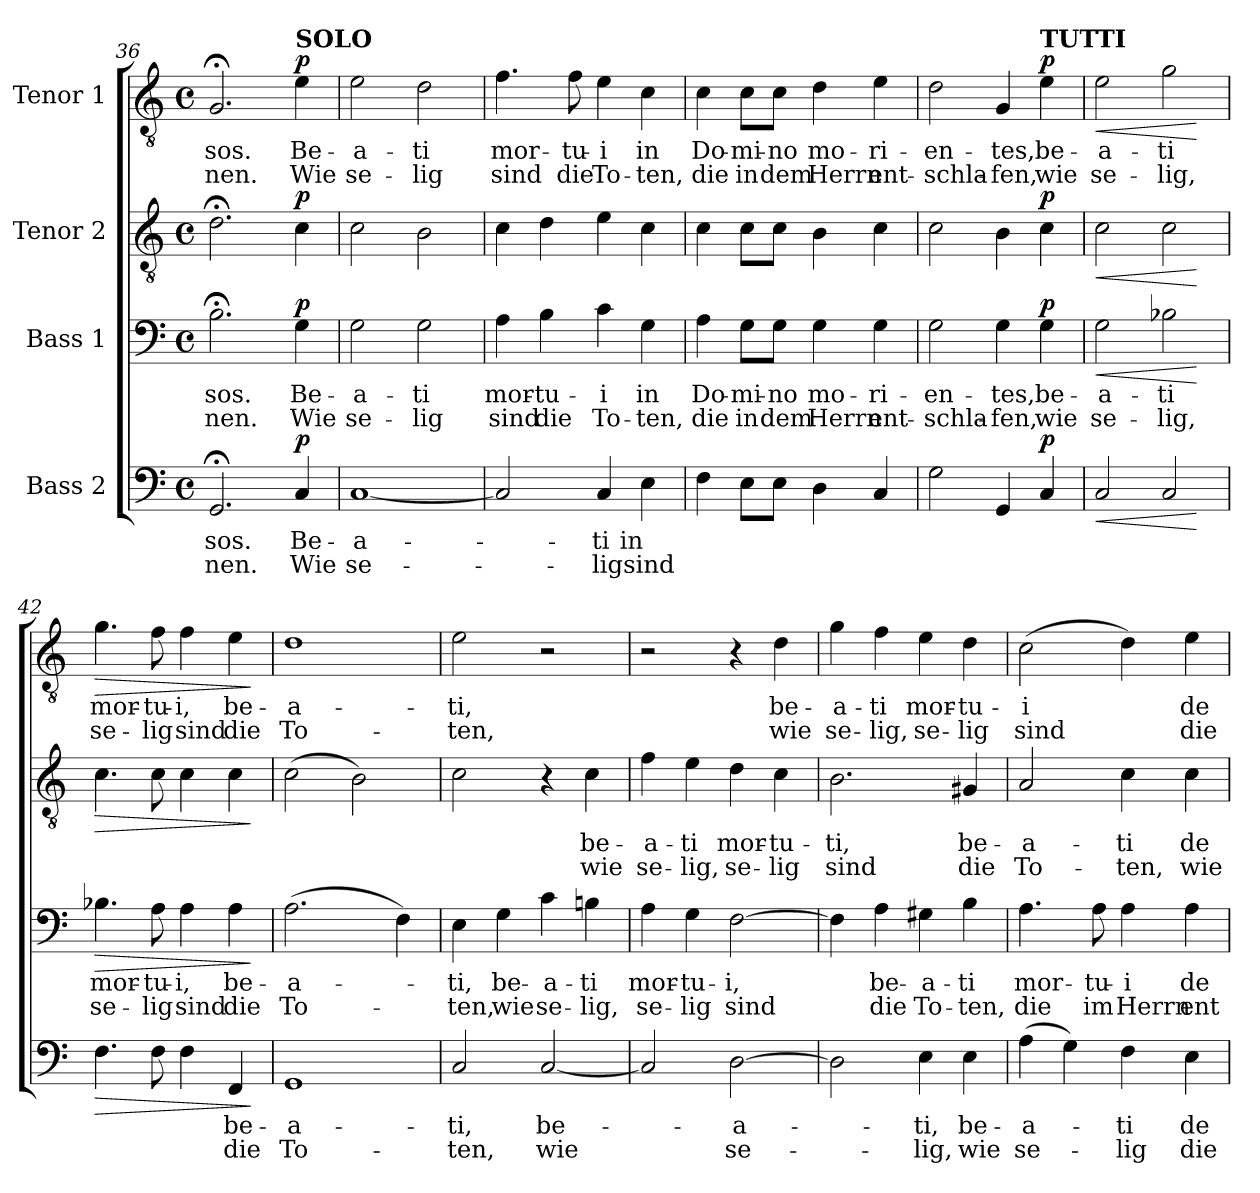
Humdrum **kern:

**kern	**text	**text	**dynam	**kern	**text	**text	**dynam	**kern	**text	**text	**dynam	**kern	**text	**text	**dynam
*part4	*part4	*part4	*part4	*part3	*part3	*part3	*part3	*part2	*part2	*part2	*part2	*part1	*part1	*part1	*part1
*staff4	*staff4	*staff4	*staff4	*staff3	*staff3	*staff3	*staff3	*staff2	*staff2	*staff2	*staff2	*staff1	*staff1	*staff1	*staff1
*I"Bass 2	*	*	*	*I"Bass 1	*	*	*	*I"Tenor 2	*	*	*	*I"Tenor 1	*	*	*
*clefF4	*	*	*	*clefF4	*	*	*	*clefGv2	*	*	*	*clefGv2	*	*	*
*k[]	*	*	*	*k[]	*	*	*	*k[]	*	*	*	*k[]	*	*	*
*M4/4	*	*	*	*M4/4	*	*	*	*M4/4	*	*	*	*M4/4	*	*	*
*met(c)	*	*	*	*met(c)	*	*	*	*met(c)	*	*	*	*met(c)	*	*	*
=36	=36	=36	=36	=36	=36	=36	=36	=36	=36	=36	=36	=36	=36	=36	=36
!	!LO:LY:b	!LO:LY:b	!	!	!LO:LY:b	!LO:LY:b	!	!	!	!	!	!	!LO:LY:b	!LO:LY:b	!
2.GG;</	-sos.	-nen.	.	2.B;<\	-sos.	-nen.	.	2.d;<\	.	.	.	2.G;</	-sos.	-nen.	.
!	!	!	!	!	!	!	!	!	!	!	!	!LO:TX:a:B:t=SOLO	!	!	!
!	!LO:LY:b	!LO:LY:b	!LO:DY:b	!	!LO:LY:b	!LO:LY:b	!LO:DY:b	!	!	!	!LO:DY:b	!	!LO:LY:b	!LO:LY:b	!LO:DY:b
4C/	Be-	Wie	p	4G\	Be-	Wie	p	4c\	.	.	p	4e\	Be-	Wie	p
=37	=37	=37	=37	=37	=37	=37	=37	=37	=37	=37	=37	=37	=37	=37	=37
!	!LO:LY:b	!LO:LY:b	!	!	!LO:LY:b	!LO:LY:b	!	!	!	!	!	!	!LO:LY:b	!LO:LY:b	!
[1C	-a-	se-	.	2G\	-a-	se-	.	2c\	.	.	.	2e\	-a-	se-	.
!	!	!	!	!	!LO:LY:b	!LO:LY:b	!	!	!	!	!	!	!LO:LY:b	!LO:LY:b	!
.	.	.	.	2G\	-ti	-lig	.	2B\	.	.	.	2d\	-ti	-lig	.
=38	=38	=38	=38	=38	=38	=38	=38	=38	=38	=38	=38	=38	=38	=38	=38
!	!	!	!	!	!LO:LY:b	!LO:LY:b	!	!	!	!	!	!	!LO:LY:b	!LO:LY:b	!
2C/]	.	.	.	4A\	mor-	sind	.	4c\	.	.	.	4.f\	mor-	sind	.
!	!	!	!	!	!LO:LY:b	!LO:LY:b	!	!	!	!	!	!	!	!	!
.	.	.	.	4B\	-tu-	die	.	4d\	.	.	.	.	.	.	.
!	!	!	!	!	!	!	!	!	!	!	!	!	!LO:LY:b	!LO:LY:b	!
.	.	.	.	.	.	.	.	.	.	.	.	8f\	-tu-	die	.
!	!LO:LY:b	!LO:LY:b	!	!	!LO:LY:b	!LO:LY:b	!	!	!	!	!	!	!LO:LY:b	!LO:LY:b	!
4C/	-ti	-lig	.	4c\	-i	To-	.	4e\	.	.	.	4e\	-i	To-	.
!	!LO:LY:b	!LO:LY:b	!	!	!LO:LY:b	!LO:LY:b	!	!	!	!	!	!	!LO:LY:b	!LO:LY:b	!
4E\	in	sind	.	4G\	in	-ten,	.	4c\	.	.	.	4c\	in	-ten,	.
=39	=39	=39	=39	=39	=39	=39	=39	=39	=39	=39	=39	=39	=39	=39	=39
!	!	!	!	!	!LO:LY:b	!LO:LY:b	!	!	!	!	!	!	!LO:LY:b	!LO:LY:b	!
4F\	.	.	.	4A\	Do-	die	.	4c\	.	.	.	4c\	Do-	die	.
!	!	!	!	!	!LO:LY:b	!LO:LY:b	!	!	!	!	!	!	!LO:LY:b	!LO:LY:b	!
8E\L	.	.	.	8G\L	-mi-	in	.	8c\L	.	.	.	8c\L	-mi-	in	.
!	!	!	!	!	!LO:LY:b	!LO:LY:b	!	!	!	!	!	!	!LO:LY:b	!LO:LY:b	!
8E\J	.	.	.	8G\J	-no	dem	.	8c\J	.	.	.	8c\J	-no	dem	.
!	!	!	!	!	!LO:LY:b	!LO:LY:b	!	!	!	!	!	!	!LO:LY:b	!LO:LY:b	!
4D\	.	.	.	4G\	mo-	Herrn	.	4B\	.	.	.	4d\	mo-	Herrn	.
!	!	!	!	!	!LO:LY:b	!LO:LY:b	!	!	!	!	!	!	!LO:LY:b	!LO:LY:b	!
4C/	.	.	.	4G\	-ri-	ent-	.	4c\	.	.	.	4e\	-ri-	ent-	.
!!LO:PB:g=z
=40	=40	=40	=40	=40	=40	=40	=40	=40	=40	=40	=40	=40	=40	=40	=40
!	!	!	!	!	!LO:LY:b	!LO:LY:b	!	!	!	!	!	!	!LO:LY:b	!LO:LY:b	!
2G\	.	.	.	2G\	-en-	-schla-	.	2c\	.	.	.	2d\	-en-	-schla-	.
!	!	!	!	!	!LO:LY:b	!LO:LY:b	!	!	!	!	!	!	!LO:LY:b	!LO:LY:b	!
4GG/	.	.	.	4G\	-tes,	-fen,	.	4B\	.	.	.	4G/	-tes,	-fen,	.
!	!	!	!	!	!	!	!	!	!	!	!	!LO:TX:a:B:t=TUTTI	!	!	!
!	!	!	!LO:DY:b	!	!LO:LY:b	!LO:LY:b	!LO:DY:b	!	!	!	!LO:DY:b	!	!LO:LY:b	!LO:LY:b	!LO:DY:b
4C/	.	.	p	4G\	be-	wie	p	4c\	.	.	p	4e\	be-	wie	p
=41	=41	=41	=41	=41	=41	=41	=41	=41	=41	=41	=41	=41	=41	=41	=41
!	!	!	!LO:HP:b	!	!LO:LY:b	!LO:LY:b	!LO:HP:b	!	!	!	!LO:HP:b	!	!LO:LY:b	!LO:LY:b	!LO:HP:b
2C/	.	.	<	2G\	-a-	se-	<	2c\	.	.	<	2e\	-a-	se-	<
!	!	!	!	!	!LO:LY:b	!LO:LY:b	!	!	!	!	!	!	!LO:LY:b	!LO:LY:b	!
2C/	.	.	.	2B-X\	-ti	-lig,	.	2c\	.	.	.	2g\	-ti	-lig,	.
.	.	.	[	.	.	.	[	.	.	.	[	.	.	.	[
=42	=42	=42	=42	=42	=42	=42	=42	=42	=42	=42	=42	=42	=42	=42	=42
!	!	!	!LO:HP:b	!	!LO:LY:b	!LO:LY:b	!LO:HP:b	!	!	!	!LO:HP:b	!	!LO:LY:b	!LO:LY:b	!LO:HP:b
4.F\	.	.	>	4.B-X\	mor-	se-	>	4.c\	.	.	>	4.g\	mor-	se-	>
!	!	!	!	!	!LO:LY:b	!LO:LY:b	!	!	!	!	!	!	!LO:LY:b	!LO:LY:b	!
8F\	.	.	.	8A\	-tu-	-lig	.	8c\	.	.	.	8f\	-tu-	-lig	.
!	!	!	!	!	!LO:LY:b	!LO:LY:b	!	!	!	!	!	!	!LO:LY:b	!LO:LY:b	!
4F\	.	.	.	4A\	-i,	sind	.	4c\	.	.	.	4f\	-i,	sind	.
!	!LO:LY:b	!LO:LY:b	!	!	!LO:LY:b	!LO:LY:b	!	!	!	!	!	!	!LO:LY:b	!LO:LY:b	!
4FF/	be-	die	.	4A\	be-	die	.	4c\	.	.	.	4e\	be-	die	.
.	.	.	]	.	.	.	]	.	.	.	]	.	.	.	]
=43	=43	=43	=43	=43	=43	=43	=43	=43	=43	=43	=43	=43	=43	=43	=43
!	!LO:LY:b	!LO:LY:b	!	!	!LO:LY:b	!LO:LY:b	!	!	!	!	!	!	!LO:LY:b	!LO:LY:b	!
1GG	-a-	To-	.	(>2.A\	-a-	To-	.	(>2c\	.	.	.	1d	-a-	To-	.
.	.	.	.	.	.	.	.	2B\)	.	.	.	.	.	.	.
.	.	.	.	4F\)	.	.	.	.	.	.	.	.	.	.	.
=44	=44	=44	=44	=44	=44	=44	=44	=44	=44	=44	=44	=44	=44	=44	=44
!	!LO:LY:b	!LO:LY:b	!	!	!LO:LY:b	!LO:LY:b	!	!	!	!	!	!	!LO:LY:b	!LO:LY:b	!
2C/	-ti,	-ten,	.	4E\	-ti,	-ten,	.	2c\	.	.	.	2e\	-ti,	-ten,	.
!	!	!	!	!	!LO:LY:b	!LO:LY:b	!	!	!	!	!	!	!	!	!
.	.	.	.	4G\	be-	wie	.	.	.	.	.	.	.	.	.
!	!LO:LY:b	!LO:LY:b	!	!	!LO:LY:b	!LO:LY:b	!	!	!	!	!	!	!	!	!
[2C/	be-	wie	.	4c\	-a-	se-	.	4r	.	.	.	2r	.	.	.
!	!	!	!	!	!LO:LY:b	!LO:LY:b	!	!	!LO:LY:b	!LO:LY:b	!	!	!	!	!
.	.	.	.	4Bn\	-ti	-lig,	.	4c\	be-	wie	.	.	.	.	.
=45	=45	=45	=45	=45	=45	=45	=45	=45	=45	=45	=45	=45	=45	=45	=45
!	!	!	!	!	!LO:LY:b	!LO:LY:b	!	!	!LO:LY:b	!LO:LY:b	!	!	!	!	!
2C/]	.	.	.	4A\	mor-	se-	.	4f\	-a-	se-	.	2r	.	.	.
!	!	!	!	!	!LO:LY:b	!LO:LY:b	!	!	!LO:LY:b	!LO:LY:b	!	!	!	!	!
.	.	.	.	4G\	-tu-	-lig	.	4e\	-ti	-lig,	.	.	.	.	.
!	!LO:LY:b	!LO:LY:b	!	!	!LO:LY:b	!LO:LY:b	!	!	!LO:LY:b	!LO:LY:b	!	!	!	!	!
[2D\	-a-	se-	.	[2F\	-i,	sind	.	4d\	mor-	se-	.	4r	.	.	.
!	!	!	!	!	!	!	!	!	!LO:LY:b	!LO:LY:b	!	!	!LO:LY:b	!LO:LY:b	!
.	.	.	.	.	.	.	.	4c\	-tu-	-lig	.	4d\	be-	wie	.
!!LO:PB:g=z
=46	=46	=46	=46	=46	=46	=46	=46	=46	=46	=46	=46	=46	=46	=46	=46
!	!	!	!	!	!	!	!	!	!LO:LY:b	!LO:LY:b	!	!	!LO:LY:b	!LO:LY:b	!
2D\]	.	.	.	4F\]	.	.	.	2.B\	-ti,	sind	.	4g\	-a-	se-	.
!	!	!	!	!	!LO:LY:b	!LO:LY:b	!	!	!	!	!	!	!LO:LY:b	!LO:LY:b	!
.	.	.	.	4A\	be-	die	.	.	.	.	.	4f\	-ti	-lig,	.
!	!LO:LY:b	!LO:LY:b	!	!	!LO:LY:b	!LO:LY:b	!	!	!	!	!	!	!LO:LY:b	!LO:LY:b	!
4E\	-ti,	-lig,	.	4G#X\	-a-	To-	.	.	.	.	.	4e\	mor-	se-	.
!	!LO:LY:b	!LO:LY:b	!	!	!LO:LY:b	!LO:LY:b	!	!	!LO:LY:b	!LO:LY:b	!	!	!LO:LY:b	!LO:LY:b	!
4E\	be-	wie	.	4B\	-ti	-ten,	.	4G#X/	be-	die	.	4d\	-tu-	-lig	.
=47	=47	=47	=47	=47	=47	=47	=47	=47	=47	=47	=47	=47	=47	=47	=47
!	!LO:LY:b	!LO:LY:b	!	!	!LO:LY:b	!LO:LY:b	!	!	!LO:LY:b	!LO:LY:b	!	!	!LO:LY:b	!LO:LY:b	!
(>4A\	-a-	se-	.	4.A\	mor-	die	.	2A/	-a-	To-	.	(>2c\	-i	sind	.
4G\)	.	.	.	.	.	.	.	.	.	.	.	.	.	.	.
!	!	!	!	!	!LO:LY:b	!LO:LY:b	!	!	!	!	!	!	!	!	!
.	.	.	.	8A\	-tu-	im	.	.	.	.	.	.	.	.	.
!	!LO:LY:b	!LO:LY:b	!	!	!LO:LY:b	!LO:LY:b	!	!	!LO:LY:b	!LO:LY:b	!	!	!	!	!
4F\	-ti	-lig	.	4A\	-i	Herrn	.	4c\	-ti	-ten,	.	4d\)	.	.	.
!	!LO:LY:b	!LO:LY:b	!	!	!LO:LY:b	!LO:LY:b	!	!	!LO:LY:b	!LO:LY:b	!	!	!LO:LY:b	!LO:LY:b	!
4E\	de-	die	.	4A\	de-	ent-	.	4c\	de-	wie	.	4e\	de-	die	.
=	=	=	=	=	=	=	=	=	=	=	=	=	=	=	=
*-	*-	*-	*-	*-	*-	*-	*-	*-	*-	*-	*-	*-	*-	*-	*-
